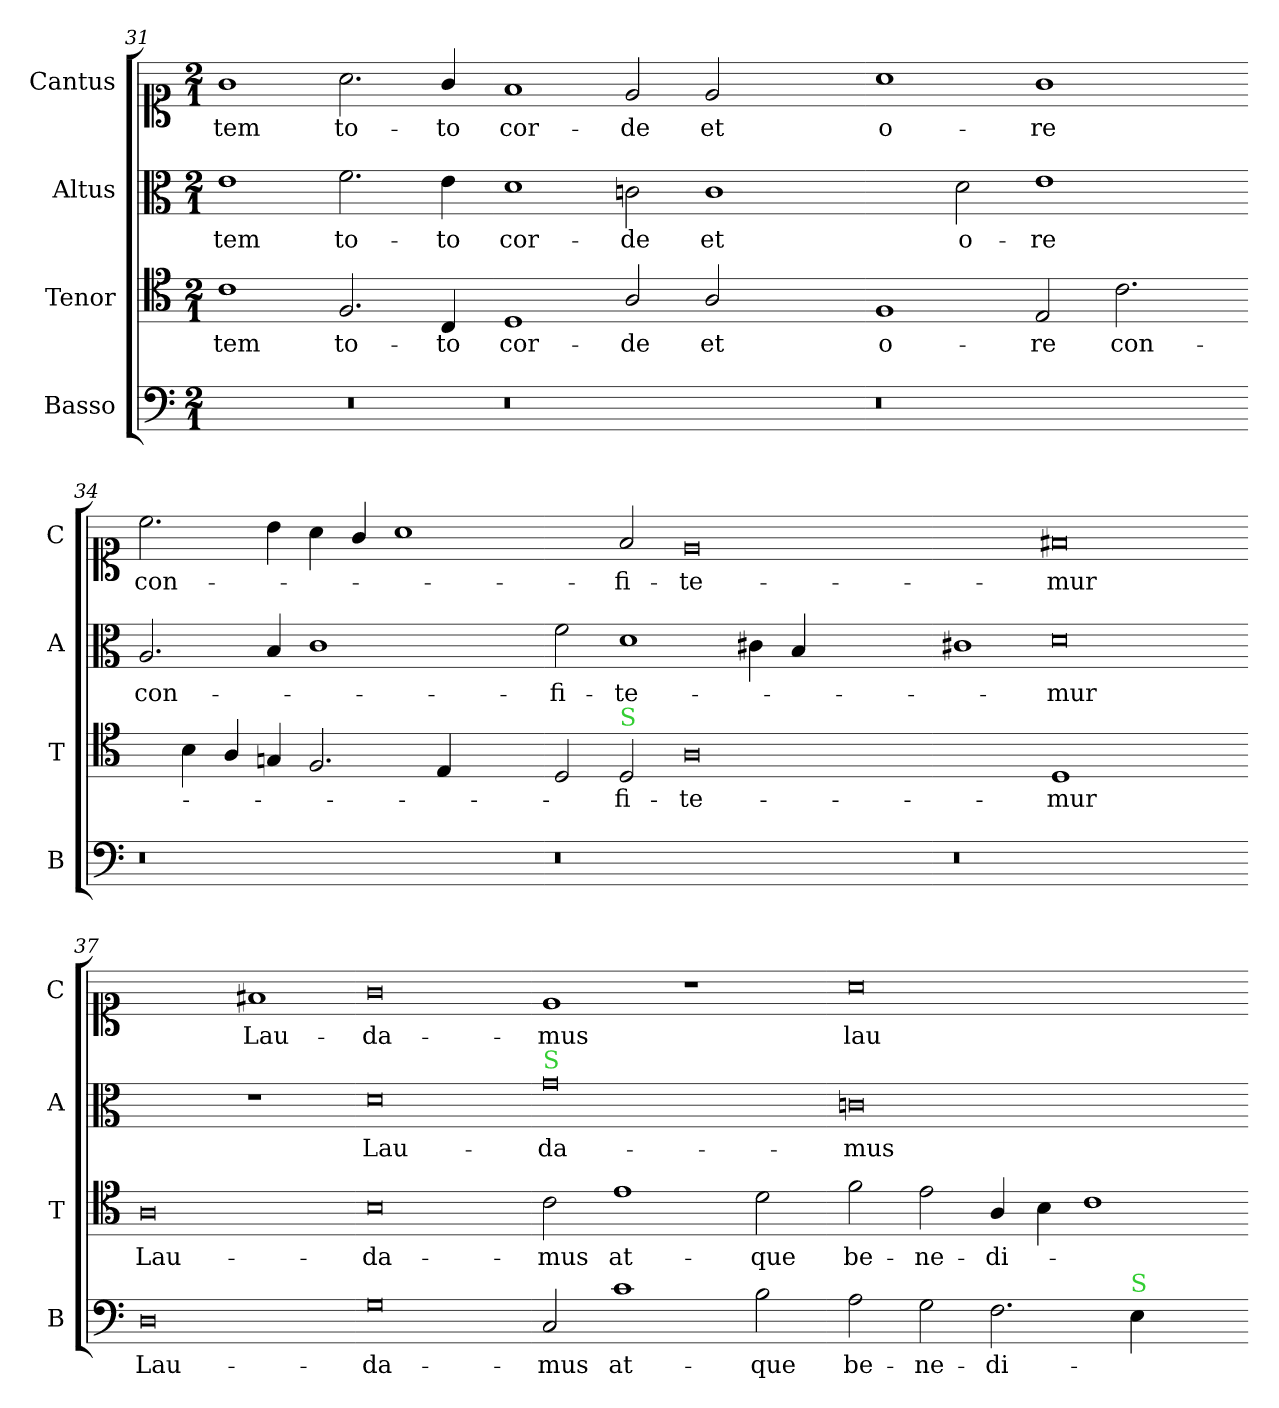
**kern	**text	**kern	**text	**kern	**text	**kern	**text
*part4	*part4	*part3	*part3	*part2	*part2	*part1	*part1
*staff4	*staff4	*staff3	*staff3	*staff2	*staff2	*staff1	*staff1
*I"Basso	*	*I"Tenor	*	*I"Altus	*	*I"Cantus	*
*I'B	*	*I'T	*	*I'A	*	*I'C	*
*clefF4	*	*clefC4	*	*clefC3	*	*clefC1	*
*k[]	*	*k[]	*	*k[]	*	*k[]	*
*C:	*	*C:	*	*C:	*	*C:	*
*M2/1	*	*M2/1	*	*M2/1	*	*M2/1	*
=31	=31	=31	=31	=31	=31	=31	=31
0r	.	1c	-tem	1e	-tem	1g	-tem
.	.	2.F/	to-	2.f\	to-	2.a\	to-
.	.	4C/	-to	4e\	-to	4g/	-to
=32-	=32-	=32-	=32-	=32-	=32-	=32-	=32-
0r	.	1D	cor-	1d	cor-	1f	cor-
.	.	2A/	-de	2cn\	-de	2e/	-de
.	.	2A/	et	1c\	et	2e/	et
2ryy	.	2ryy	.	.	.	2ryy	.
=33-	=33-	=33-	=33-	=33-	=33-	=33-	=33-
0r	.	1F	o-	2ryy	.	1a	o-
.	.	.	.	2d\	o-	.	.
.	.	2E/	-re	1e	-re	1g	-re
.	.	2.c\	con-	.	.	.	.
4ryy	.	.	.	4ryy	.	4ryy	.
=34-	=34-	=34-	=34-	=34-	=34-	=34-	=34-
0r	.	4ryy	.	2.A/	con-	2.cc\	con-
.	.	4B\	.	.	.	.	.
.	.	4A/	.	.	.	.	.
.	.	4Gn/	.	4B/	.	4b\	.
.	.	2.F/	.	1c	.	4a\	.
.	.	.	.	.	.	4g/	.
.	.	.	.	.	.	1a\	.
.	.	4E/	.	.	.	.	.
2ryy	.	2ryy	.	2ryy	.	.	.
=35-	=35-	=35-	=35-	=35-	=35-	=35-	=35-
0r	.	2D/	.	2f\	-fi-	2ryy	.
!	!	!LO:TX:a:color=limegreen:t=S	!	!	!	!	!
.	.	2D/	-fi-	1d	-te-	2f/	-fi-
.	.	0A	-te-	.	.	0e	-te-
.	.	.	.	4c#X\	.	.	.
.	.	.	.	4B/	.	.	.
1ryy	.	.	.	1ryy	.	.	.
=36-	=36-	=36-	=36-	=36-	=36-	=36-	=36-
0r	.	1ryy	.	1c#X	.	1ryy	.
.	.	1D	-mur	0d	-mur	0f#X	-mur
1ryy	.	1ryy	.	.	.	.	.
=37-	=37-	=37-	=37-	=37-	=37-	=37-	=37-
0D	Lau-	0A	Lau-	1ryy	.	1ryy	.
.	.	.	.	1r	.	1f#X	Lau-
=38-	=38-	=38-	=38-	=38-	=38-	=38-	=38-
0G	-da-	0B	-da-	0d	Lau-	0g	-da-
=39-	=39-	=39-	=39-	=39-	=39-	=39-	=39-
!	!	!	!	!LO:TX:a:color=limegreen:t=S	!	!	!
2C/	-mus	2c\	-mus	0g	-da-	1e	-mus
1c	at-	1e	at-	.	.	.	.
.	.	.	.	.	.	1r	.
2B\	-que	2d\	-que	.	.	.	.
=40-	=40-	=40-	=40-	=40-	=40-	=40-	=40-
2A\	be-	2f\	be-	0cn	-mus	0a	lau-
2G\	-ne-	2e\	-ne-	.	.	.	.
2.F\	-di-	4A/	-di-	.	.	.	.
.	.	4B\	.	.	.	.	.
.	.	1c\	.	.	.	.	.
!LO:TX:a:color=limegreen:t=S	!	!	!	!	!	!	!
4E\	.	.	.	.	.	.	.
2ryy	.	.	.	2ryy	.	2ryy	.
=-	=-	=-	=-	=-	=-	=-	=-
*-	*-	*-	*-	*-	*-	*-	*-
